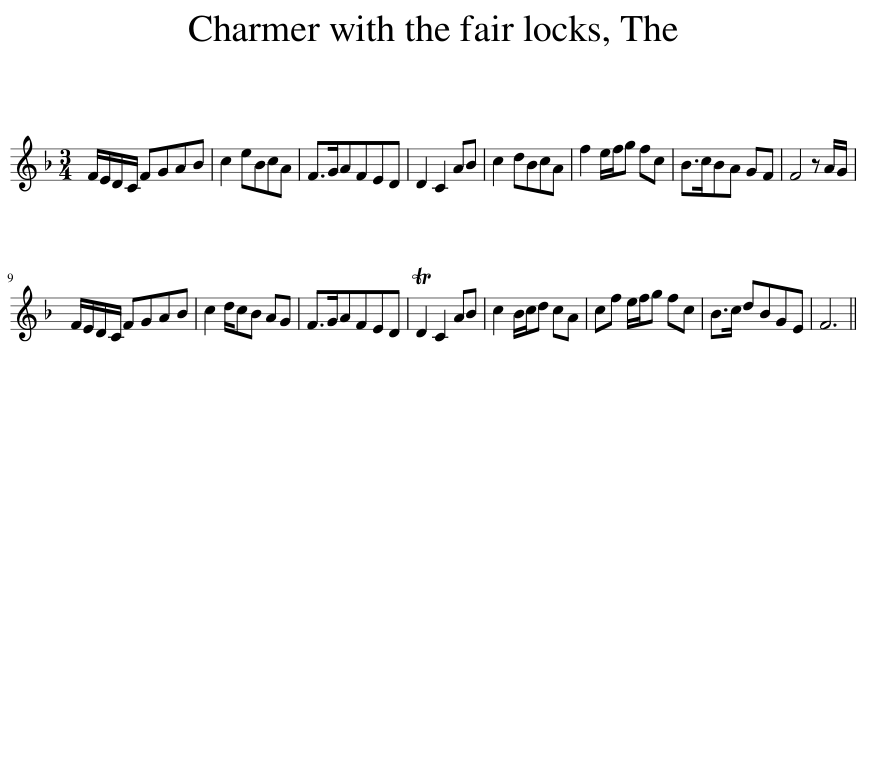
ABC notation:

X:1
L:1/8
M:3/4
I:linebreak $
K:F
V:1 treble
V:1
 F/E/D/C/ FGAB | c2 eBcA | F>GAFED | D2 C2 AB | c2 dBcA | %5
 f2 e/f/g fc | B>cBA GF | F4 z A/G/ |$ F/E/D/C/ FGAB | c2 d/cB AG | %10
 F>GAFED | TD2 C2 AB | c2 B/c/d cA | cf e/f/g fc | B>c dBGE | %15
 F6 || %16
